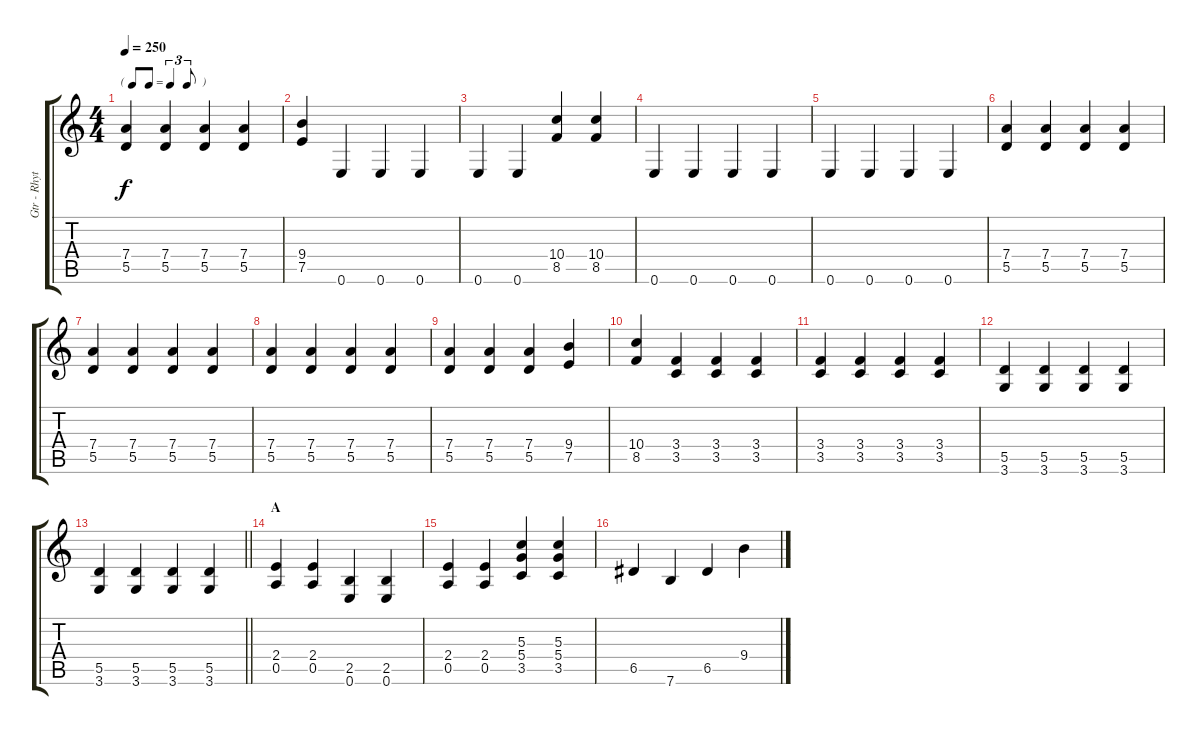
\track ("Gtr - Rhythm" "Gtr - Rhyt") {instrument overdrivenguitar}
\staff {score tabs}
\tuning (E4 B3 G3 D3 A2 E2) {hide}
\ts (4 4)
\tf triplet8th
\tempo 250
\clef g2
\ks aminor
(7.4 5.5).4{dy f} (7.4 5.5).4 (7.4 5.5).4 (7.4 5.5).4 |
(9.4 7.5).4 0.6.4 0.6.4 0.6.4 |
0.6.4 0.6.4 (10.4 8.5).4 (10.4 8.5).4 |
0.6.4 0.6.4 0.6.4 0.6.4 |
0.6.4 0.6.4 0.6.4 0.6.4 |
(7.4 5.5).4 (7.4 5.5).4 (7.4 5.5).4 (7.4 5.5).4 |
(7.4 5.5).4 (7.4 5.5).4 (7.4 5.5).4 (7.4 5.5).4 |
(7.4 5.5).4 (7.4 5.5).4 (7.4 5.5).4 (7.4 5.5).4 |
(7.4 5.5).4 (7.4 5.5).4 (7.4 5.5).4 (9.4 7.5).4 |
(10.4 8.5).4 (3.4 3.5).4 (3.4 3.5).4 (3.4 3.5).4 |
(3.4 3.5).4 (3.4 3.5).4 (3.4 3.5).4 (3.4 3.5).4 |
(5.5 3.6).4 (5.5 3.6).4 (5.5 3.6).4 (5.5 3.6).4 |
\barLineRight lightlight
(5.5 3.6).4 (5.5 3.6).4 (5.5 3.6).4 (5.5 3.6).4 |
\section ("" "A")
(2.4 0.5).4 (2.4 0.5).4 (2.5 0.6).4 (2.5 0.6).4 |
(2.4 0.5).4 (2.4 0.5).4 (5.3 5.4 3.5).4 (5.3 5.4 3.5).4 |
6.5.4 7.6.4 6.5.4 9.4.4
